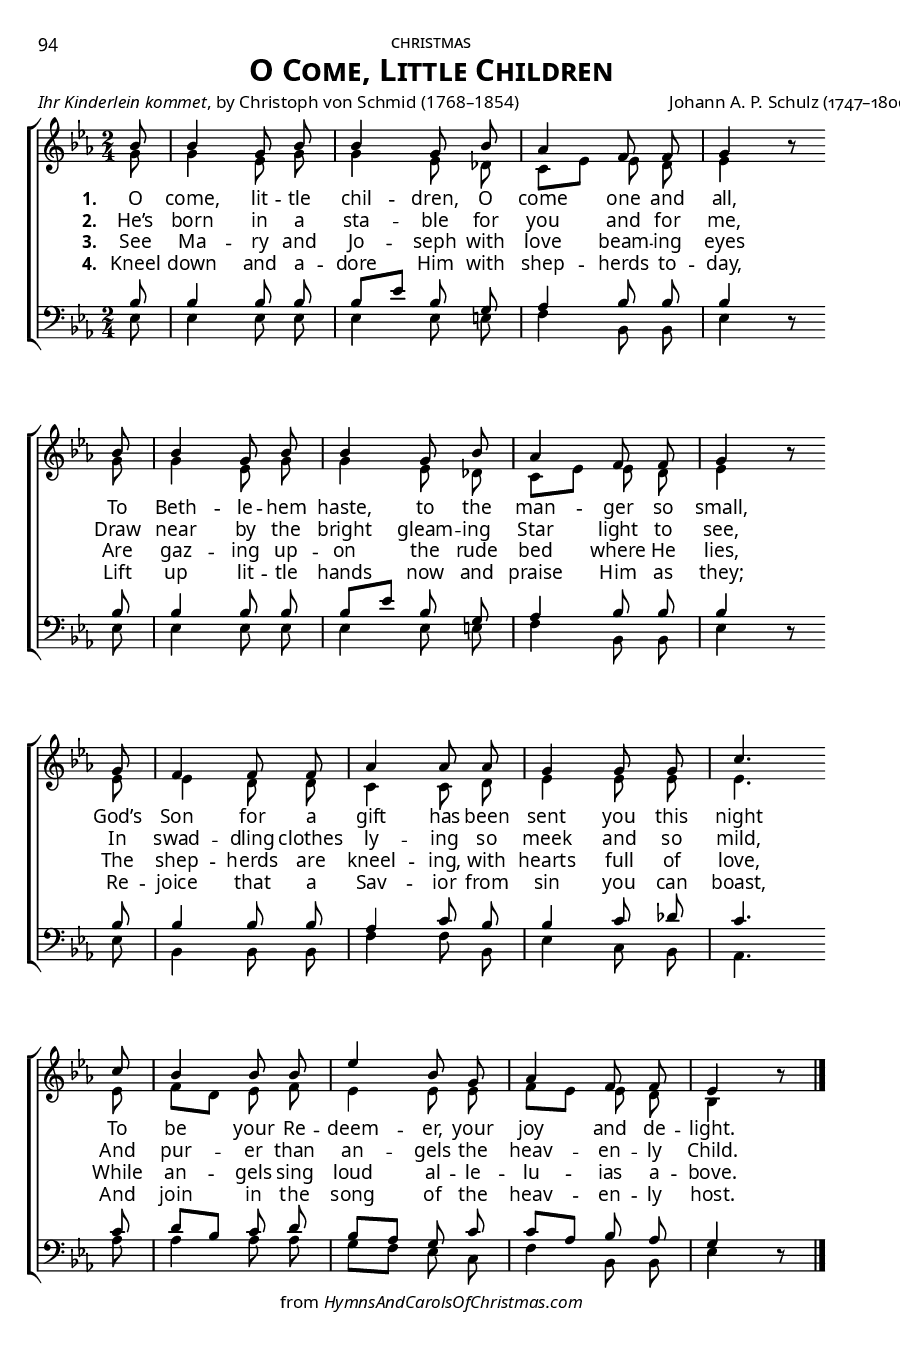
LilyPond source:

\version "2.14.2"
\include "util.ly"
\header {
  title = \markup{\override #'(font-name . "Garamond Premier Pro Semibold"){ \abs-fontsize #15 \smallCapsOldStyle"O Come, Little Children"}}
  poet = \markup\concat{\italic"Ihr Kinderlein kommet" ", by Christoph von Schmid (1768–1854)"}
  composer = \markup\oldStyleNum"Johann A. P. Schulz (1747–1800)"
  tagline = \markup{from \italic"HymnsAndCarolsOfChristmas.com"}
}
\paper {
  %print-all-headers = ##t
  paper-height = 9\in
  paper-width = 6\in
  indent = 0\in
  %system-system-spacing = #'((basic-distance . 10) (padding . 0))
  %system-system-spacing =
  %  #'((basic-distance . 0)
  %     (minimum-distance . 0)
  %     (padding . -0.35)
  %     (stretchability . 100))
  ragged-last-bottom = ##f
  ragged-bottom = ##f
  two-sided = ##t
  inner-margin = 0.5\in
  outer-margin = 0.25\in
  top-margin = 0.25\in
  bottom-margin = 0.25\in
  first-page-number = #094
  print-first-page-number = ##t
  headerLine = \markup{\override #'(font-name . "Garamond Premier Pro") \smallCapsOldStyle"christmas"}
  oddHeaderMarkup = \markup\fill-line{
     \override #'(font-name . "Garamond Premier Pro")\abs-fontsize #8.5
     \combine 
        \fill-line{"" \on-the-fly #print-page-number-check-first
        \oldStylePageNum""
        }
        \fill-line{\headerLine}
  }
  evenHeaderMarkup = \markup {
     \override #'(font-name . "Garamond Premier Pro")\abs-fontsize #8.5
     \combine
        \on-the-fly #print-page-number-check-first
        \oldStylePageNum""
        \fill-line{\headerLine}
  }
}
#(set-global-staff-size 15) \paper{ #(define fonts (make-pango-font-tree "GoudyOlSt BT" "Garamond Premier Pro" "Garamond Premier Pro" (/ 15 20))) }
global = {
  \key ees \major
  \time 2/4
  \autoBeamOff
  \override DynamicLineSpanner #'staff-padding = #0.0
  \override DynamicLineSpanner #'Y-extent = #'(-0.5 . 1)
}

sopMusic = \relative c'' {
  \partial 8 bes8 |
  bes4 g8 bes8\noBeam |
  bes4 g8 bes\noBeam |
  aes4 f8\noBeam f |
  g4 bes8\rest \bar""\break bes |
  
  bes4 g8 bes8\noBeam |
  bes4 g8 bes\noBeam |
  aes4 f8\noBeam f |
  g4 bes8\rest \bar""\break g |
  
  f4 f8\noBeam f |
  aes4 aes8\noBeam aes |
  g4 g8\noBeam g |
  c4. \bar""\break c8 |
  
  bes4 bes8\noBeam bes |
  ees4 bes8\noBeam g |
  aes4 f8\noBeam f |
  \partial 4. ees4 bes'8\rest \bar "|."
}
sopWords = \lyricmode {
  
}

altoMusic = \relative c'' {
  g8 |
  g4 ees8\noBeam g |
  g4 ees8\noBeam des |
  c[ ees] ees\noBeam d |
  ees4 s8 g8 |
  
  g4 ees8\noBeam g |
  g4 ees8\noBeam des |
  c[ ees] ees\noBeam d |
  ees4 s8 ees |
  
  ees4 d8\noBeam d |
  c4 c8\noBeam d |
  ees4 ees8\noBeam ees |
  ees4. ees8 |
  
  f[ d] ees\noBeam f |
  ees4 ees8\noBeam ees |
  f[ ees] ees\noBeam d |
  bes4 s8 \bar "|."
}
altoWords = \lyricmode {
  \dropLyricsIX
  \set stanza = #"1. "
  O come, lit -- tle chil -- dren, O come one and all,
  To Beth -- le -- hem haste, to the man -- ger so small,
  God’s Son for a gift has been sent you this night
  To be your Re -- deem -- er, your joy and de -- light.
}
altoWordsII = \lyricmode {
  \dropLyricsIX
%\markup\italic
  \set stanza = #"2. "
  He’s born in a sta -- ble for you and for me,
  Draw near by the bright gleam -- ing Star light to see,
  In swad -- dling clothes ly -- ing so meek and so mild,
  And pur -- er than an -- gels the heav -- en -- ly Child.
}
altoWordsIII = \lyricmode {
  \dropLyricsIX
  \set stanza = #"3. "
  See Ma -- ry and Jo -- seph with love beam -- ing eyes
  Are gaz -- ing up -- on the rude bed where He lies,
  The shep -- herds are kneel -- ing, with hearts full of love,
  While an -- gels sing loud al -- le -- lu -- ias a -- bove.
}
altoWordsIV = \lyricmode {
  \dropLyricsIX
  \set stanza = #"4. "
  Kneel down and a -- dore Him with shep -- herds to -- day,
  Lift up lit -- tle hands now and praise Him as they;
  Re -- joice that a Sav -- ior from sin you can boast,
  And join in the song of the heav -- en -- ly host.
}
altoWordsV = \lyricmode {
}
altoWordsVI = \lyricmode {
}
tenorMusic = \relative c' {
  bes8 |
  bes4 bes8\noBeam bes |
  bes[ ees] bes\noBeam g |
  aes4 bes8\noBeam bes |
  bes4 s8 bes8 |
  
  bes4 bes8\noBeam bes |
  bes[ ees] bes\noBeam g |
  aes4 bes8\noBeam bes |
  bes4 s8 bes8 |
  
  bes4 bes8\noBeam bes |
  aes4 c8\noBeam bes |
  bes4 c8\noBeam des |
  c4. c8 |
  
  d[ bes] c\noBeam d |
  bes[ aes] g\noBeam c |
  c[ aes] bes\noBeam aes |
  g4 s8 \bar "|."
}
tenorWords = \lyricmode {

}

bassMusic = \relative c {
  ees8 |
  ees4 ees8\noBeam ees |
  ees4 ees8\noBeam e |
  f4 bes,8\noBeam bes |
  ees4 d8\rest ees8 |
  
  ees4 ees8\noBeam ees |
  ees4 ees8\noBeam e |
  f4 bes,8\noBeam bes |
  ees4 d8\rest ees8 |
  
  bes4 bes8\noBeam bes |
  f'4 f8\noBeam bes, |
  ees4 c8\noBeam bes |
  aes4. aes'8 |
  
  aes4 aes8\noBeam aes |
  g[ f] ees\noBeam c |
  f4 bes,8 bes |
  ees4 d8\rest \bar "|."
}
bassWords = \lyricmode {

}

pianoRH = \relative c' {
  
}
pianoLH = \relative c' {
  
}

\score {
  <<
   \new ChoirStaff <<
%    \new Lyrics = sopranos \with { \override VerticalAxisGroup #'nonstaff-relatedstaff-spacing = #'((basic-distance . 1)) }
    \new Staff = women <<
      \new Voice = "sopranos" { \voiceOne << \global \sopMusic >> }
      \new Voice = "altos" { \voiceTwo << \global \altoMusic >> }
    >>
    \new Lyrics \with { alignAboveContext = #"women" \override VerticalAxisGroup #'nonstaff-relatedstaff-spacing = #'((basic-distance . 1))} \lyricsto "sopranos" \sopWords
    \new Lyrics = "altosVI"  \with { alignBelowContext = #"women" } \lyricsto "sopranos" \altoWordsVI
    \new Lyrics = "altosV"  \with { alignBelowContext = #"women" } \lyricsto "sopranos" \altoWordsV
    \new Lyrics = "altosIV"  \with { alignBelowContext = #"women" } \lyricsto "sopranos" \altoWordsIV
    \new Lyrics = "altosIII"  \with { alignBelowContext = #"women" } \lyricsto "sopranos" \altoWordsIII
    \new Lyrics = "altosII"  \with { alignBelowContext = #"women" } \lyricsto "sopranos" \altoWordsII
    \new Lyrics = "altos"  \with { alignBelowContext = #"women" \override VerticalAxisGroup #'nonstaff-relatedstaff-spacing = #'((padding . -0.5)) } \lyricsto "sopranos" \altoWords
   \new Staff = men <<
      \clef bass
      \new Voice = "tenors" { \voiceOne << \global \tenorMusic >> }
      \new Voice = "basses" { \voiceTwo << \global \bassMusic >> }
    >>
    \new Lyrics \with { alignAboveContext = #"men" \override VerticalAxisGroup #'nonstaff-relatedstaff-spacing = #'((basic-distance . 1)) } \lyricsto "tenors" \tenorWords
    \new Lyrics \with { alignBelowContext = #"men" \override VerticalAxisGroup #'nonstaff-relatedstaff-spacing = #'((basic-distance . 1)) } \lyricsto "basses" \bassWords
  >>
%    \new PianoStaff << \new Staff { \new Voice { \pianoRH } } \new Staff { \clef "bass" \pianoLH } >>
  >>
  \layout {
    \context {
      \Score
      %\override SpacingSpanner #'base-shortest-duration = #(ly:make-moment 1 8)
      %\override SpacingSpanner #'common-shortest-duration = #(ly:make-moment 1 4)
    }
    \context {
      % Remove all empty staves
      % \Staff \RemoveEmptyStaves \override VerticalAxisGroup #'remove-first = ##t
    }
  }
}
